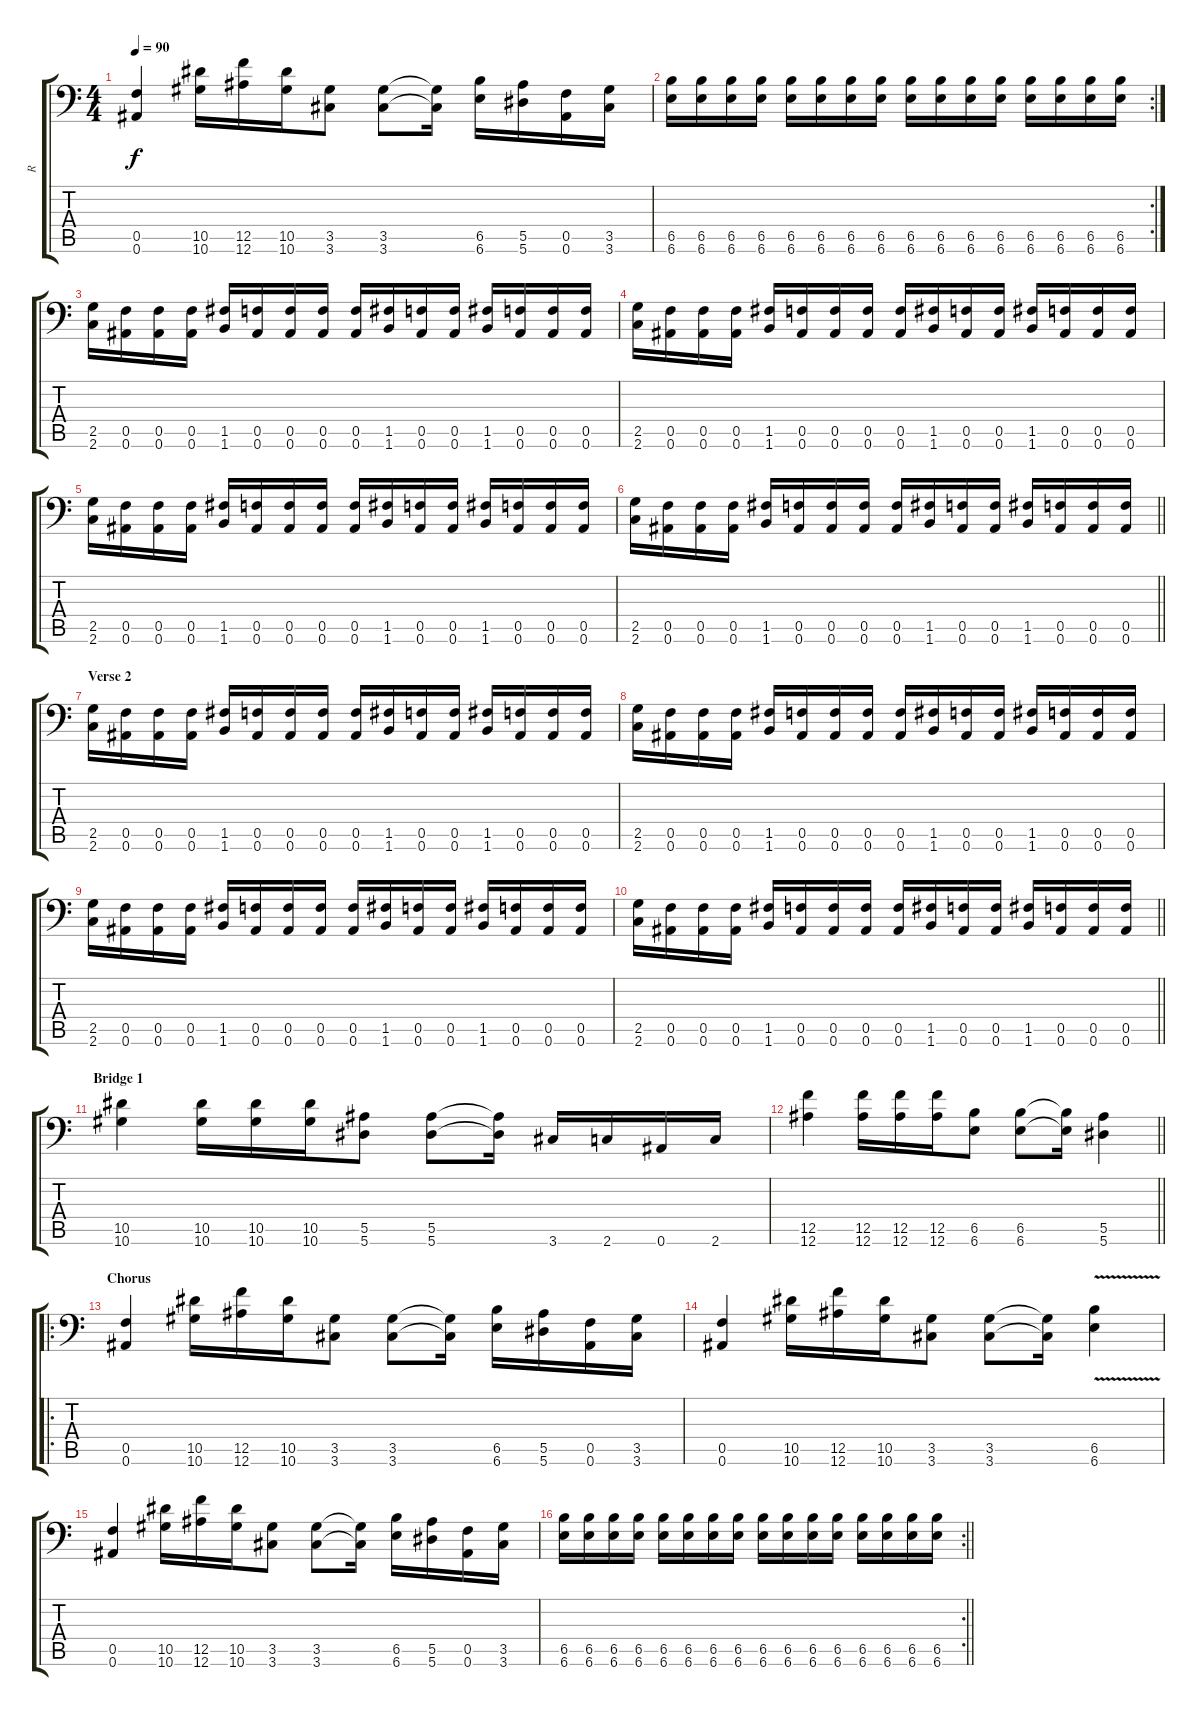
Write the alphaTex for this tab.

\track ("R" "R") {instrument distortionguitar}
\staff {score tabs}
\tuning (C4 G3 Eb3 Bb2 F2 Bb1) {hide}
\ts (4 4)
\tempo 90
\clef f4
\ks c
(0.5 0.6).4{dy f} (10.5 10.6).16 (12.5 12.6).16 (10.5 10.6).16 (3.5 3.6).8 (3.5 3.6).8 (3.5{t} 3.6{t}).16 (6.5 6.6).16 (5.5 5.6).16 (0.5 0.6).16 (3.5 3.6).16 |
\rc 2
(6.5 6.6).16 (6.5 6.6).16 (6.5 6.6).16 (6.5 6.6).16 (6.5 6.6).16 (6.5 6.6).16 (6.5 6.6).16 (6.5 6.6).16 (6.5 6.6).16 (6.5 6.6).16 (6.5 6.6).16 (6.5 6.6).16 (6.5 6.6).16 (6.5 6.6).16 (6.5 6.6).16 (6.5 6.6).16 |
(2.5 2.6).16 (0.5 0.6).16 (0.5 0.6).16 (0.5 0.6).16 (1.5 1.6).16 (0.5 0.6).16 (0.5 0.6).16 (0.5 0.6).16 (0.5 0.6).16 (1.5 1.6).16 (0.5 0.6).16 (0.5 0.6).16 (1.5 1.6).16 (0.5 0.6).16 (0.5 0.6).16 (0.5 0.6).16 |
(2.5 2.6).16 (0.5 0.6).16 (0.5 0.6).16 (0.5 0.6).16 (1.5 1.6).16 (0.5 0.6).16 (0.5 0.6).16 (0.5 0.6).16 (0.5 0.6).16 (1.5 1.6).16 (0.5 0.6).16 (0.5 0.6).16 (1.5 1.6).16 (0.5 0.6).16 (0.5 0.6).16 (0.5 0.6).16 |
(2.5 2.6).16 (0.5 0.6).16 (0.5 0.6).16 (0.5 0.6).16 (1.5 1.6).16 (0.5 0.6).16 (0.5 0.6).16 (0.5 0.6).16 (0.5 0.6).16 (1.5 1.6).16 (0.5 0.6).16 (0.5 0.6).16 (1.5 1.6).16 (0.5 0.6).16 (0.5 0.6).16 (0.5 0.6).16 |
\barLineRight lightlight
(2.5 2.6).16 (0.5 0.6).16 (0.5 0.6).16 (0.5 0.6).16 (1.5 1.6).16 (0.5 0.6).16 (0.5 0.6).16 (0.5 0.6).16 (0.5 0.6).16 (1.5 1.6).16 (0.5 0.6).16 (0.5 0.6).16 (1.5 1.6).16 (0.5 0.6).16 (0.5 0.6).16 (0.5 0.6).16 |
\section ("" "Verse 2")
(2.5 2.6).16 (0.5 0.6).16 (0.5 0.6).16 (0.5 0.6).16 (1.5 1.6).16 (0.5 0.6).16 (0.5 0.6).16 (0.5 0.6).16 (0.5 0.6).16 (1.5 1.6).16 (0.5 0.6).16 (0.5 0.6).16 (1.5 1.6).16 (0.5 0.6).16 (0.5 0.6).16 (0.5 0.6).16 |
(2.5 2.6).16 (0.5 0.6).16 (0.5 0.6).16 (0.5 0.6).16 (1.5 1.6).16 (0.5 0.6).16 (0.5 0.6).16 (0.5 0.6).16 (0.5 0.6).16 (1.5 1.6).16 (0.5 0.6).16 (0.5 0.6).16 (1.5 1.6).16 (0.5 0.6).16 (0.5 0.6).16 (0.5 0.6).16 |
(2.5 2.6).16 (0.5 0.6).16 (0.5 0.6).16 (0.5 0.6).16 (1.5 1.6).16 (0.5 0.6).16 (0.5 0.6).16 (0.5 0.6).16 (0.5 0.6).16 (1.5 1.6).16 (0.5 0.6).16 (0.5 0.6).16 (1.5 1.6).16 (0.5 0.6).16 (0.5 0.6).16 (0.5 0.6).16 |
\barLineRight lightlight
(2.5 2.6).16 (0.5 0.6).16 (0.5 0.6).16 (0.5 0.6).16 (1.5 1.6).16 (0.5 0.6).16 (0.5 0.6).16 (0.5 0.6).16 (0.5 0.6).16 (1.5 1.6).16 (0.5 0.6).16 (0.5 0.6).16 (1.5 1.6).16 (0.5 0.6).16 (0.5 0.6).16 (0.5 0.6).16 |
\section ("" "Bridge 1")
(10.5 10.6).4 (10.5 10.6).16 (10.5 10.6).16 (10.5 10.6).16 (5.5 5.6).8 (5.5 5.6).8 (5.5{t} 5.6{t}).16 3.6.16 2.6.16 0.6.16 2.6.16 |
\barLineRight lightlight
(12.5 12.6).4 (12.5 12.6).16 (12.5 12.6).16 (12.5 12.6).16 (6.5 6.6).8 (6.5 6.6).8 (6.5{t} 6.6{t}).16 (5.5 5.6).4 |
\ro
\section ("" "Chorus")
(0.5 0.6).4 (10.5 10.6).16 (12.5 12.6).16 (10.5 10.6).16 (3.5 3.6).8 (3.5 3.6).8 (3.5{t} 3.6{t}).16 (6.5 6.6).16 (5.5 5.6).16 (0.5 0.6).16 (3.5 3.6).16 |
(0.5 0.6).4 (10.5 10.6).16 (12.5 12.6).16 (10.5 10.6).16 (3.5 3.6).8 (3.5 3.6).8 (3.5{t} 3.6{t}).16 (6.5{v} 6.6{v}).4 |
(0.5 0.6).4 (10.5 10.6).16 (12.5 12.6).16 (10.5 10.6).16 (3.5 3.6).8 (3.5 3.6).8 (3.5{t} 3.6{t}).16 (6.5 6.6).16 (5.5 5.6).16 (0.5 0.6).16 (3.5 3.6).16 |
\rc 2
\barLineRight lightlight
(6.5 6.6).16 (6.5 6.6).16 (6.5 6.6).16 (6.5 6.6).16 (6.5 6.6).16 (6.5 6.6).16 (6.5 6.6).16 (6.5 6.6).16 (6.5 6.6).16 (6.5 6.6).16 (6.5 6.6).16 (6.5 6.6).16 (6.5 6.6).16 (6.5 6.6).16 (6.5 6.6).16 (6.5 6.6).16
